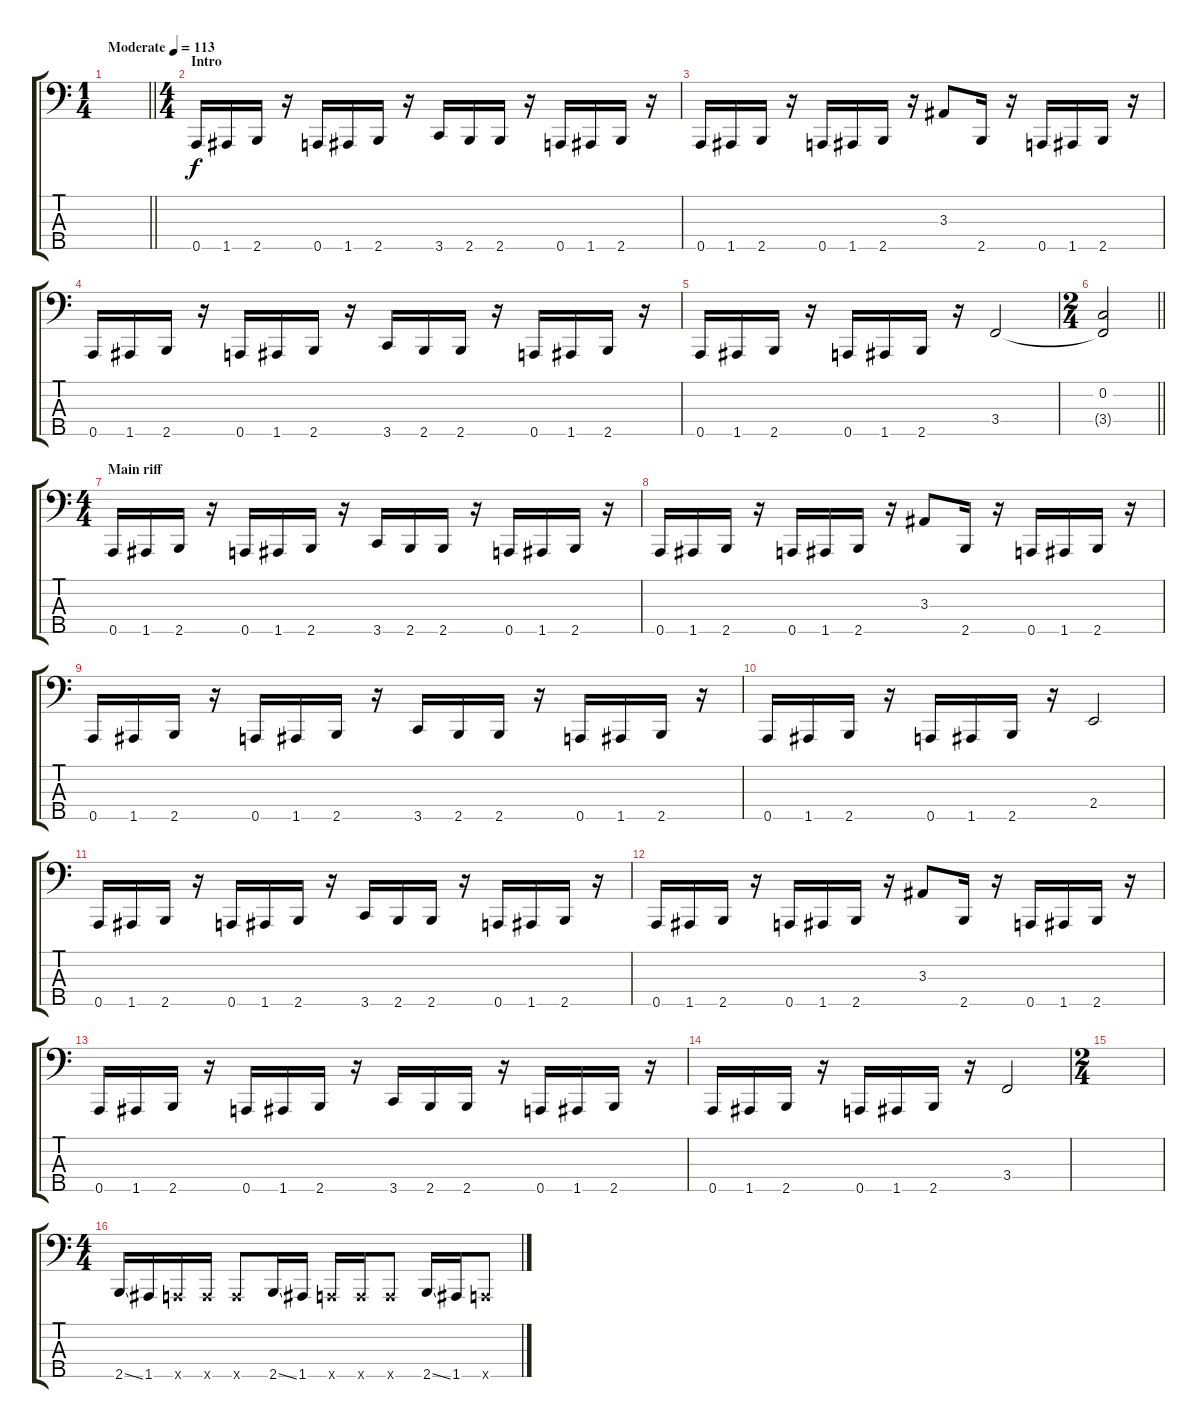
\track "" {instrument electricbassfinger}
\staff {score tabs}
\tuning (F2 C2 G1 D1 A0) {hide}
\ts (1 4)
\tempo (113 "Moderate")
\clef f4
\barLineRight lightlight
\ks c
|
\ts (4 4)
\section ("" "Intro")
0.5.16 1.5.16 2.5.16 r.16 0.5.16 1.5.16 2.5.16 r.16 3.5.16 2.5.16 2.5.16 r.16 0.5.16 1.5.16 2.5.16 r.16 |
0.5.16 1.5.16 2.5.16 r.16 0.5.16 1.5.16 2.5.16 r.16 3.3.8 2.5.16 r.16 0.5.16 1.5.16 2.5.16 r.16 |
0.5.16 1.5.16 2.5.16 r.16 0.5.16 1.5.16 2.5.16 r.16 3.5.16 2.5.16 2.5.16 r.16 0.5.16 1.5.16 2.5.16 r.16 |
0.5.16 1.5.16 2.5.16 r.16 0.5.16 1.5.16 2.5.16 r.16 3.4.2 |
\ts (2 4)
\barLineRight lightlight
(0.2 3.4{t}).2 |
\ts (4 4)
\section ("" "Main riff")
0.5.16 1.5.16 2.5.16 r.16 0.5.16 1.5.16 2.5.16 r.16 3.5.16 2.5.16 2.5.16 r.16 0.5.16 1.5.16 2.5.16 r.16 |
0.5.16 1.5.16 2.5.16 r.16 0.5.16 1.5.16 2.5.16 r.16 3.3.8 2.5.16 r.16 0.5.16 1.5.16 2.5.16 r.16 |
0.5.16 1.5.16 2.5.16 r.16 0.5.16 1.5.16 2.5.16 r.16 3.5.16 2.5.16 2.5.16 r.16 0.5.16 1.5.16 2.5.16 r.16 |
0.5.16 1.5.16 2.5.16 r.16 0.5.16 1.5.16 2.5.16 r.16 2.4.2 |
0.5.16 1.5.16 2.5.16 r.16 0.5.16 1.5.16 2.5.16 r.16 3.5.16 2.5.16 2.5.16 r.16 0.5.16 1.5.16 2.5.16 r.16 |
0.5.16 1.5.16 2.5.16 r.16 0.5.16 1.5.16 2.5.16 r.16 3.3.8 2.5.16 r.16 0.5.16 1.5.16 2.5.16 r.16 |
0.5.16 1.5.16 2.5.16 r.16 0.5.16 1.5.16 2.5.16 r.16 3.5.16 2.5.16 2.5.16 r.16 0.5.16 1.5.16 2.5.16 r.16 |
0.5.16 1.5.16 2.5.16 r.16 0.5.16 1.5.16 2.5.16 r.16 3.4.2 |
\ts (2 4)
|
\ts (4 4)
2.5{ss}.16 1.5.16 0.5{x}.16 0.5{x}.16 0.5{x}.8 2.5{ss}.16 1.5.16 0.5{x}.16 0.5{x}.16 0.5{x}.8 2.5{ss}.16 1.5.16 0.5{x}.8
